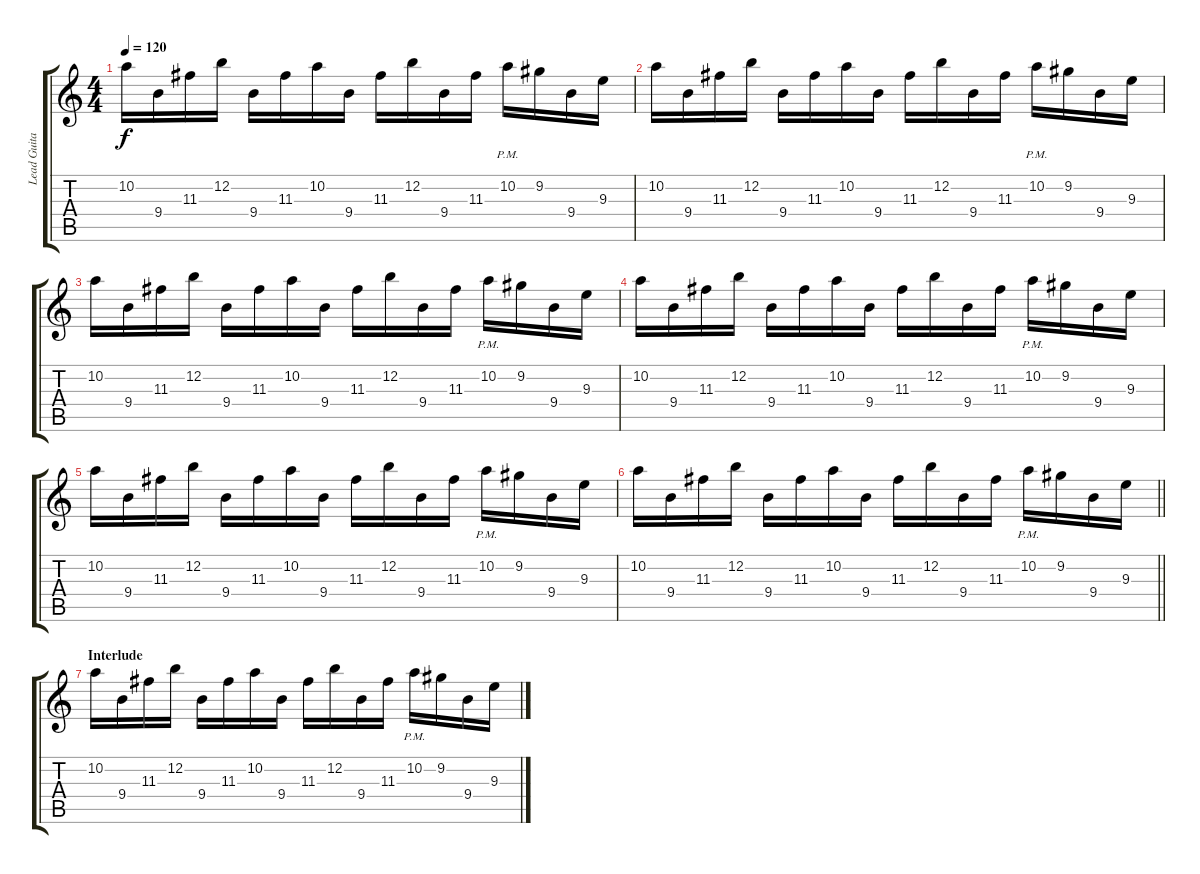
\track ("Lead Guitar - Slash" "Lead Guita") {instrument distortionguitar}
\staff {score tabs}
\tuning (E4 B3 G3 D3 A2 E2) {hide}
\ts (4 4)
\tempo 120
\clef g2
\ks c
10.2.16{dy f} 9.4.16 11.3.16 12.2.16 9.4.16 11.3.16 10.2.16 9.4.16 11.3.16 12.2.16 9.4.16 11.3.16 10.2{pm}.16 9.2.16 9.4.16 9.3.16 |
10.2.16 9.4.16 11.3.16 12.2.16 9.4.16 11.3.16 10.2.16 9.4.16 11.3.16 12.2.16 9.4.16 11.3.16 10.2{pm}.16 9.2.16 9.4.16 9.3.16 |
10.2.16 9.4.16 11.3.16 12.2.16 9.4.16 11.3.16 10.2.16 9.4.16 11.3.16 12.2.16 9.4.16 11.3.16 10.2{pm}.16 9.2.16 9.4.16 9.3.16 |
10.2.16 9.4.16 11.3.16 12.2.16 9.4.16 11.3.16 10.2.16 9.4.16 11.3.16 12.2.16 9.4.16 11.3.16 10.2{pm}.16 9.2.16 9.4.16 9.3.16 |
10.2.16 9.4.16 11.3.16 12.2.16 9.4.16 11.3.16 10.2.16 9.4.16 11.3.16 12.2.16 9.4.16 11.3.16 10.2{pm}.16 9.2.16 9.4.16 9.3.16 |
\barLineRight lightlight
10.2.16 9.4.16 11.3.16 12.2.16 9.4.16 11.3.16 10.2.16 9.4.16 11.3.16 12.2.16 9.4.16 11.3.16 10.2{pm}.16 9.2.16 9.4.16 9.3.16 |
\section ("" "Interlude")
10.2.16 9.4.16 11.3.16 12.2.16 9.4.16 11.3.16 10.2.16 9.4.16 11.3.16 12.2.16 9.4.16 11.3.16 10.2{pm}.16 9.2.16 9.4.16 9.3.16
